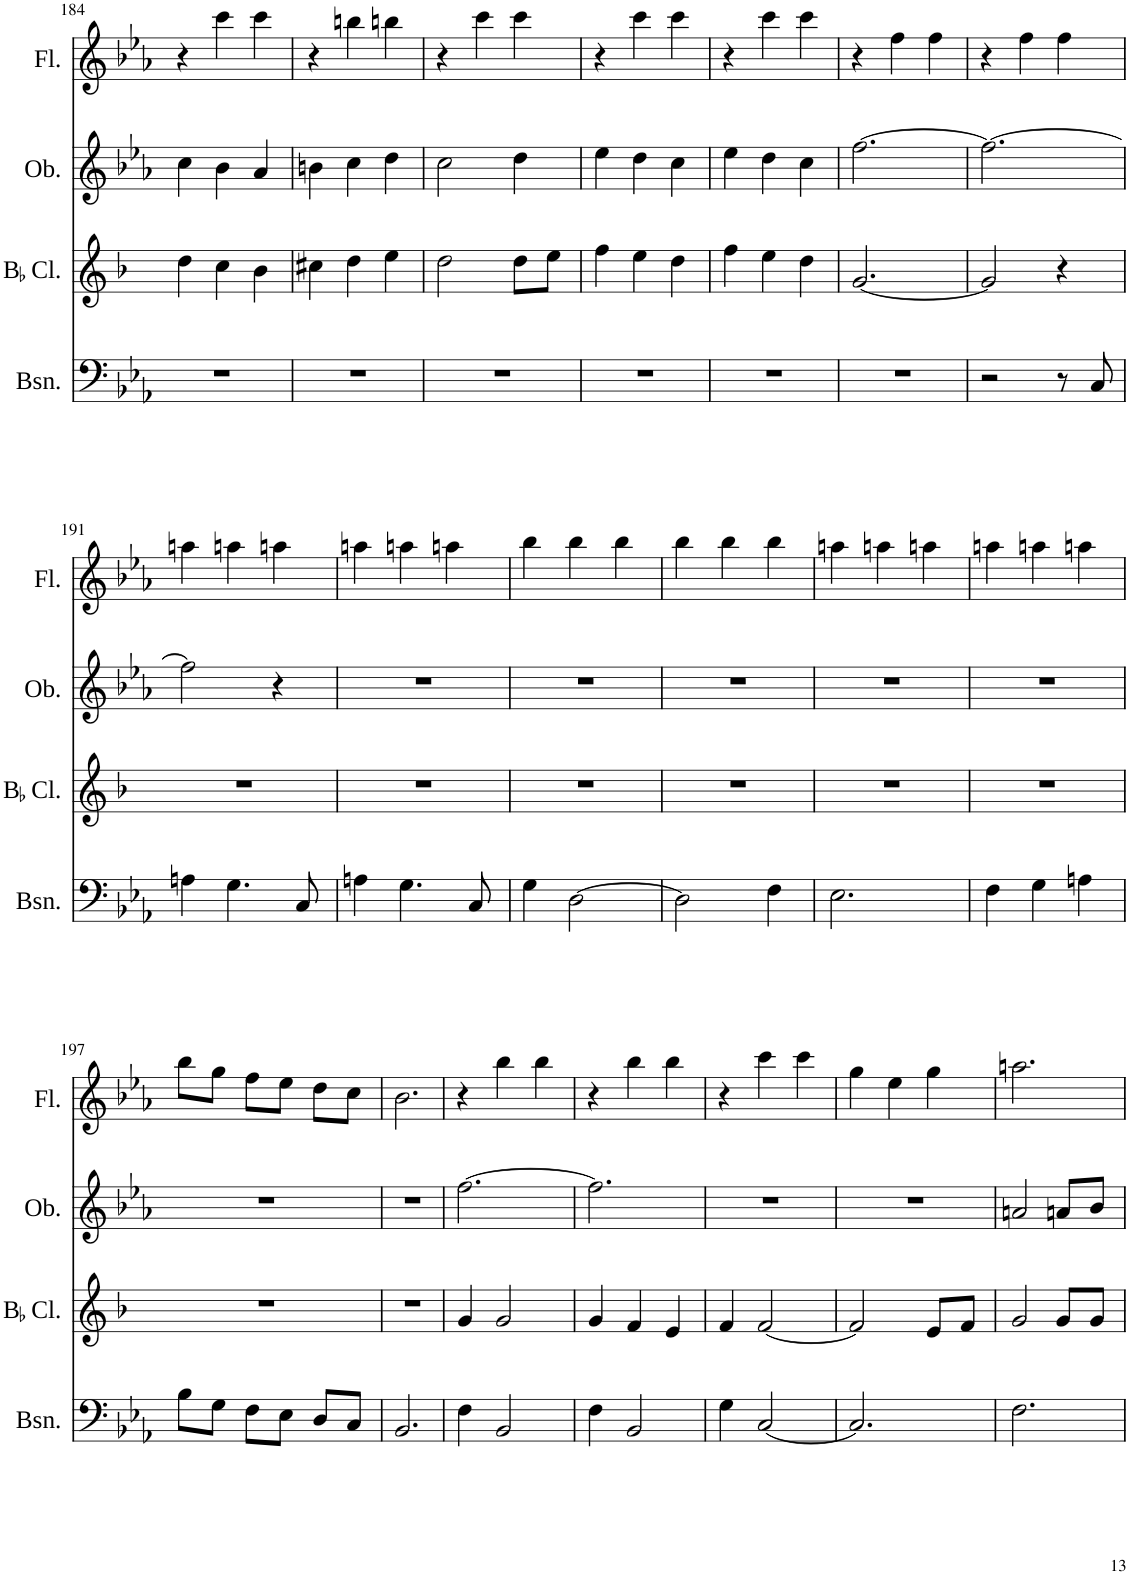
**kern	**kern	**kern	**kern
*part4	*part3	*part2	*part1
*staff4	*staff3	*staff2	*staff1
*I"Bassoon	*I"BaccidentalFlat Clarinet	*I"Oboe	*I"Flute
*I'Bsn.	*I'BaccidentalFlat Cl.	*I'Ob.	*I'Fl.
!!LO:PB:g=z
*clefF4	*clefG2	*clefG2	*clefG2
*	*Trd1c2	*	*
*k[b-e-a-]	*k[b-]	*k[b-e-a-]	*k[b-e-a-]
*M3/4	*M3/4	*M3/4	*M3/4
=184	=184	=184	=184
2.r	4dd\	4cc\	4r
.	4cc\	4b-\	4ccc\
.	4b-\	4a-/	4ccc\
=185	=185	=185	=185
2.r	4cc#X\	4bn\	4r
.	4dd\	4cc\	4bbn\
.	4ee\	4dd\	4bbn\
=186	=186	=186	=186
2.r	2dd\	2cc\	4r
.	.	.	4ccc\
.	8dd\L	4dd\	4ccc\
.	8ee\J	.	.
=187	=187	=187	=187
2.r	4ff\	4ee-\	4r
.	4ee\	4dd\	4ccc\
.	4dd\	4cc\	4ccc\
=188	=188	=188	=188
2.r	4ff\	4ee-\	4r
.	4ee\	4dd\	4ccc\
.	4dd\	4cc\	4ccc\
=189	=189	=189	=189
2.r	[2.g/	[2.ff\	4r
.	.	.	4ff\
.	.	.	4ff\
=190	=190	=190	=190
2r	2g/]	2.ff\_	4r
.	.	.	4ff\
8r	4r	.	4ff\
8C/	.	.	.
!!LO:LB:g=z
=191	=191	=191	=191
4An\	2.r	2ff\]	4aan\
4.G\	.	.	4aan\
.	.	4r	4aan\
8C/	.	.	.
=192	=192	=192	=192
4An\	2.r	2.r	4aan\
4.G\	.	.	4aan\
.	.	.	4aan\
8C/	.	.	.
=193	=193	=193	=193
4G\	2.r	2.r	4bb-\
[2D\	.	.	4bb-\
.	.	.	4bb-\
=194	=194	=194	=194
2D\]	2.r	2.r	4bb-\
.	.	.	4bb-\
4F\	.	.	4bb-\
=195	=195	=195	=195
2.E-\	2.r	2.r	4aan\
.	.	.	4aan\
.	.	.	4aan\
=196	=196	=196	=196
4F\	2.r	2.r	4aan\
4G\	.	.	4aan\
4An\	.	.	4aan\
!!LO:LB:g=z
=197	=197	=197	=197
8B-\L	2.r	2.r	8bb-\L
8G\J	.	.	8gg\J
8F\L	.	.	8ff\L
8E-\J	.	.	8ee-\J
8D/L	.	.	8dd\L
8C/J	.	.	8cc\J
=198	=198	=198	=198
2.BB-/	2.r	2.r	2.b-\
=199	=199	=199	=199
4F\	4g/	[2.ff\	4r
2BB-/	2g/	.	4bb-\
.	.	.	4bb-\
=200	=200	=200	=200
4F\	4g/	2.ff\]	4r
2BB-/	4f/	.	4bb-\
.	4e/	.	4bb-\
=201	=201	=201	=201
4G\	4f/	2.r	4r
[2C/	[2f/	.	4ccc\
.	.	.	4ccc\
=202	=202	=202	=202
2.C/]	2f/]	2.r	4gg\
.	.	.	4ee-\
.	8e/L	.	4gg\
.	8f/J	.	.
=203	=203	=203	=203
2.F\	2g/	2an/	2.aan\
.	8g/L	8an/L	.
.	8g/J	8b-/J	.
=	=	=	=
*-	*-	*-	*-
